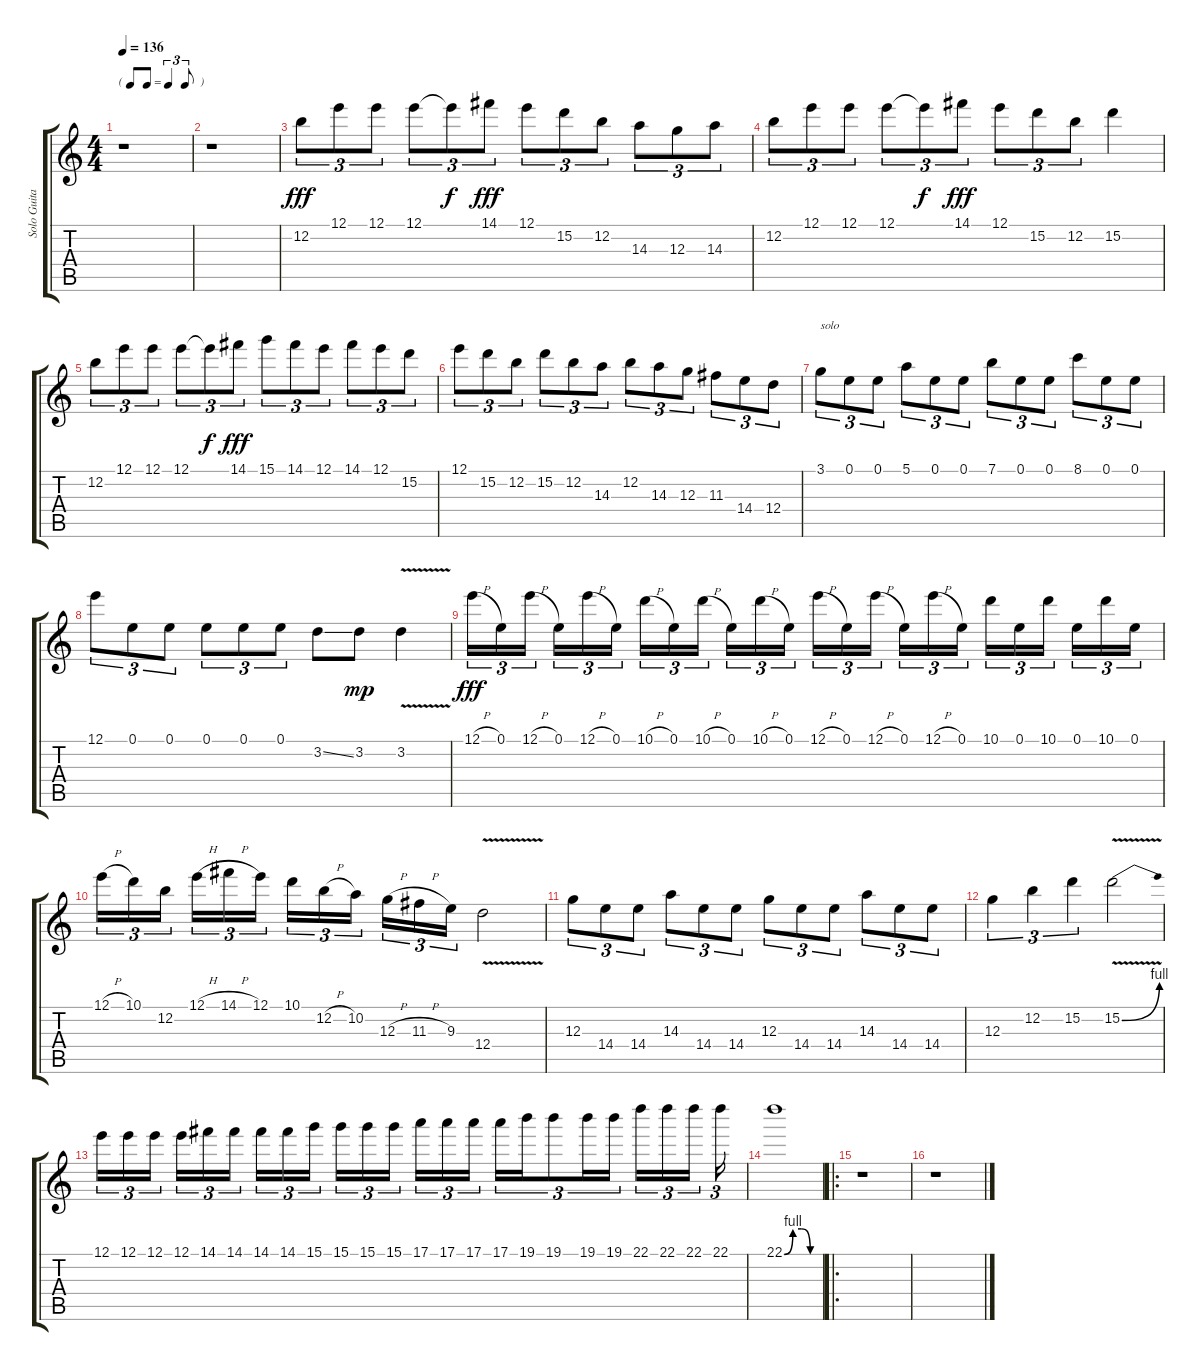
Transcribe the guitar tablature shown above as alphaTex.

\track ("Solo Guitar" "Solo Guita") {instrument distortionguitar}
\staff {score tabs}
\tuning (E4 B3 G3 D3 A2 E2) {hide}
\ts (4 4)
\tf triplet8th
\tempo 136
\clef g2
\ks c
r.1{dy fff} |
r.1 |
12.2.8{tu (3 2)} 12.1.8{tu (3 2)} 12.1.8{tu (3 2)} 12.1.8{tu (3 2)} 12.1{t}.8{tu (3 2) dy f} 14.1.8{tu (3 2) dy fff} 12.1.8{tu (3 2)} 15.2.8{tu (3 2)} 12.2.8{tu (3 2)} 14.3.8{tu (3 2)} 12.3.8{tu (3 2)} 14.3.8{tu (3 2)} |
12.2.8{tu (3 2)} 12.1.8{tu (3 2)} 12.1.8{tu (3 2)} 12.1.8{tu (3 2)} 12.1{t}.8{tu (3 2) dy f} 14.1.8{tu (3 2) dy fff} 12.1.8{tu (3 2)} 15.2.8{tu (3 2)} 12.2.8{tu (3 2)} 15.2.4 |
12.2.8{tu (3 2)} 12.1.8{tu (3 2)} 12.1.8{tu (3 2)} 12.1.8{tu (3 2)} 12.1{t}.8{tu (3 2) dy f} 14.1.8{tu (3 2) dy fff} 15.1.8{tu (3 2)} 14.1.8{tu (3 2)} 12.1.8{tu (3 2)} 14.1.8{tu (3 2)} 12.1.8{tu (3 2)} 15.2.8{tu (3 2)} |
12.1.8{tu (3 2)} 15.2.8{tu (3 2)} 12.2.8{tu (3 2)} 15.2.8{tu (3 2)} 12.2.8{tu (3 2)} 14.3.8{tu (3 2)} 12.2.8{tu (3 2)} 14.3.8{tu (3 2)} 12.3.8{tu (3 2)} 11.3.8{tu (3 2)} 14.4.8{tu (3 2)} 12.4.8{tu (3 2)} |
3.1.8{tu (3 2) txt "solo"} 0.1.8{tu (3 2)} 0.1.8{tu (3 2)} 5.1.8{tu (3 2)} 0.1.8{tu (3 2)} 0.1.8{tu (3 2)} 7.1.8{tu (3 2)} 0.1.8{tu (3 2)} 0.1.8{tu (3 2)} 8.1.8{tu (3 2)} 0.1.8{tu (3 2)} 0.1.8{tu (3 2)} |
12.1.8{tu (3 2)} 0.1.8{tu (3 2)} 0.1.8{tu (3 2)} 0.1.8{tu (3 2)} 0.1.8{tu (3 2)} 0.1.8{tu (3 2)} 3.2{ss}.8 3.2.8{dy mp} 3.2{v}.4 |
12.1{h}.16{tu (3 2) dy fff} 0.1.16{tu (3 2)} 12.1{h}.16{tu (3 2)} 0.1.16{tu (3 2)} 12.1{h}.16{tu (3 2)} 0.1.16{tu (3 2)} 10.1{h}.16{tu (3 2)} 0.1.16{tu (3 2)} 10.1{h}.16{tu (3 2)} 0.1.16{tu (3 2)} 10.1{h}.16{tu (3 2)} 0.1.16{tu (3 2)} 12.1{h}.16{tu (3 2)} 0.1.16{tu (3 2)} 12.1{h}.16{tu (3 2)} 0.1.16{tu (3 2)} 12.1{h}.16{tu (3 2)} 0.1.16{tu (3 2)} 10.1.16{tu (3 2)} 0.1.16{tu (3 2)} 10.1.16{tu (3 2)} 0.1.16{tu (3 2)} 10.1.16{tu (3 2)} 0.1.16{tu (3 2)} |
12.1{h}.16{tu (3 2)} 10.1.16{tu (3 2)} 12.2.16{tu (3 2)} 12.1{h}.16{tu (3 2)} 14.1{h}.16{tu (3 2)} 12.1.16{tu (3 2)} 10.1.16{tu (3 2)} 12.2{h}.16{tu (3 2)} 10.2.16{tu (3 2)} 12.3{h}.16{tu (3 2)} 11.3{h}.16{tu (3 2)} 9.3.16{tu (3 2)} 12.4{v}.2 |
12.3.8{tu (3 2)} 14.4.8{tu (3 2)} 14.4.8{tu (3 2)} 14.3.8{tu (3 2)} 14.4.8{tu (3 2)} 14.4.8{tu (3 2)} 12.3.8{tu (3 2)} 14.4.8{tu (3 2)} 14.4.8{tu (3 2)} 14.3.8{tu (3 2)} 14.4.8{tu (3 2)} 14.4.8{tu (3 2)} |
12.3.4{tu (3 2)} 12.2.4{tu (3 2)} 15.2.4{tu (3 2)} 15.2{be (bend 0 0 60 4) v}.2 |
12.1.16{tu (3 2)} 12.1.16{tu (3 2)} 12.1.16{tu (3 2)} 12.1.16{tu (3 2)} 14.1.16{tu (3 2)} 14.1.16{tu (3 2)} 14.1.16{tu (3 2)} 14.1.16{tu (3 2)} 15.1.16{tu (3 2)} 15.1.16{tu (3 2)} 15.1.16{tu (3 2)} 15.1.16{tu (3 2)} 17.1.16{tu (3 2)} 17.1.16{tu (3 2)} 17.1.16{tu (3 2)} 17.1.16{tu (3 2)} 19.1.16{tu (3 2)} 19.1.8{tu (3 2)} 19.1.16{tu (3 2)} 19.1.16{tu (3 2)} 22.1.16{tu (3 2)} 22.1.16{tu (3 2)} 22.1.16{tu (3 2)} 22.1.16{tu (3 2)} |
22.1{be (custom 0 0 15 4 30 4 45 0 60 0)}.1 |
\ro
r.1 |
r.1
